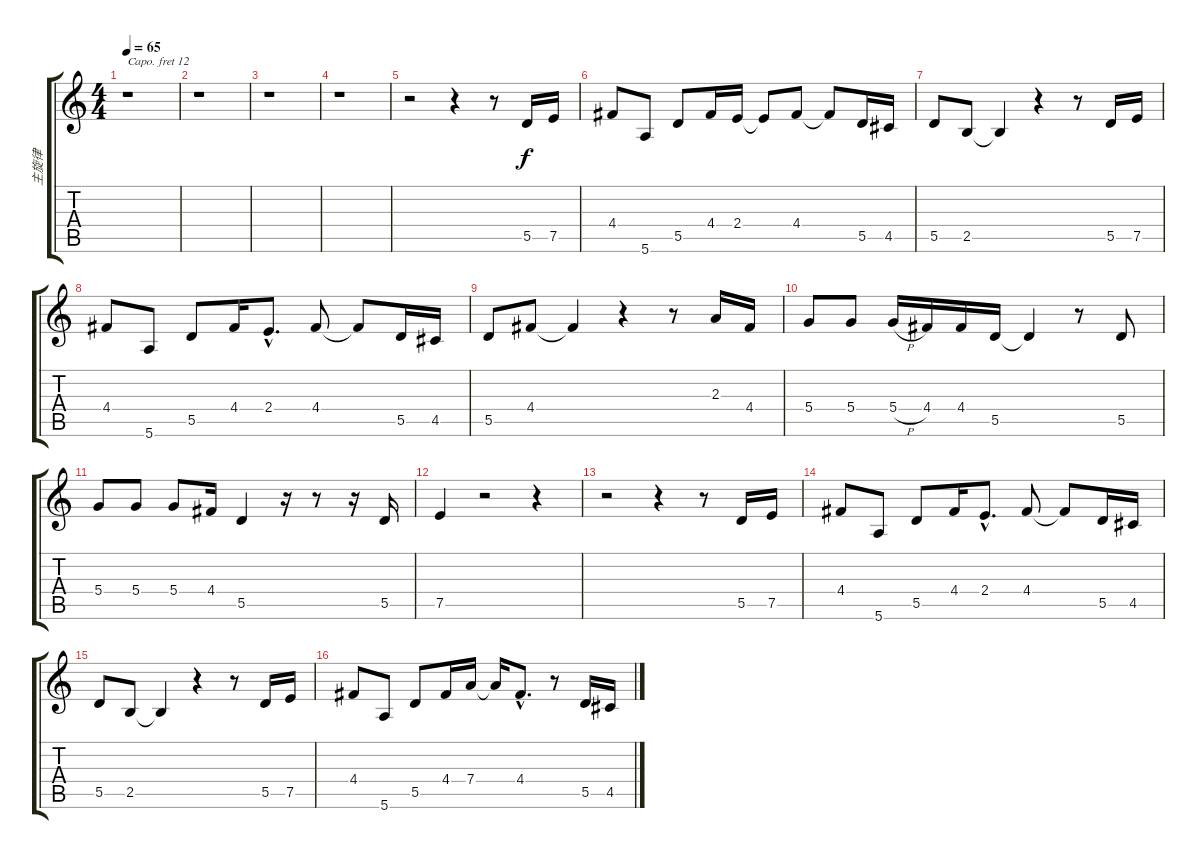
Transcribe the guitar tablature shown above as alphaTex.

\track ("主旋律" "主旋律") {instrument fx8scifi}
\staff {score tabs}
\capo 12
\tuning (E4 B3 G3 D3 A2 E2) {hide}
\ts (4 4)
\tempo 65
\clef g2
\ks c
r.1{dy f instrument fx8scifi} |
r.1 |
r.1 |
r.1 |
r.2 r.4 r.8 5.5.16 7.5.16 |
4.4.8 5.6.8 5.5.8 4.4.16 2.4.16 2.4{t}.8 4.4.8 4.4{t}.8 5.5.16 4.5.16 |
5.5.8 2.5.8 2.5{t}.4 r.4 r.8 5.5.16 7.5.16 |
4.4.8 5.6.8 5.5.8 4.4.16 2.4{hac}.8{d} 4.4.8 4.4{t}.8 5.5.16 4.5.16 |
5.5.8 4.4.8 4.4{t}.4 r.4 r.8 2.3.16 4.4.16 |
5.4.8 5.4.8 5.4{h}.16 4.4.16 4.4.16 5.5.16 5.5{t}.4 r.8 5.5.8 |
5.4.8 5.4.8 5.4.8 4.4.16 5.5.4 r.16 r.8 r.16 5.5.16 |
7.5.4 r.2 r.4 |
r.2 r.4 r.8 5.5.16 7.5.16 |
4.4.8 5.6.8 5.5.8 4.4.16 2.4{hac}.8{d} 4.4.8 4.4{t}.8 5.5.16 4.5.16 |
5.5.8 2.5.8 2.5{t}.4 r.4 r.8 5.5.16 7.5.16 |
4.4.8 5.6.8 5.5.8 4.4.16 7.4.16 7.4{t}.16 4.4{hac}.8{d} r.8 5.5.16 4.5.16
